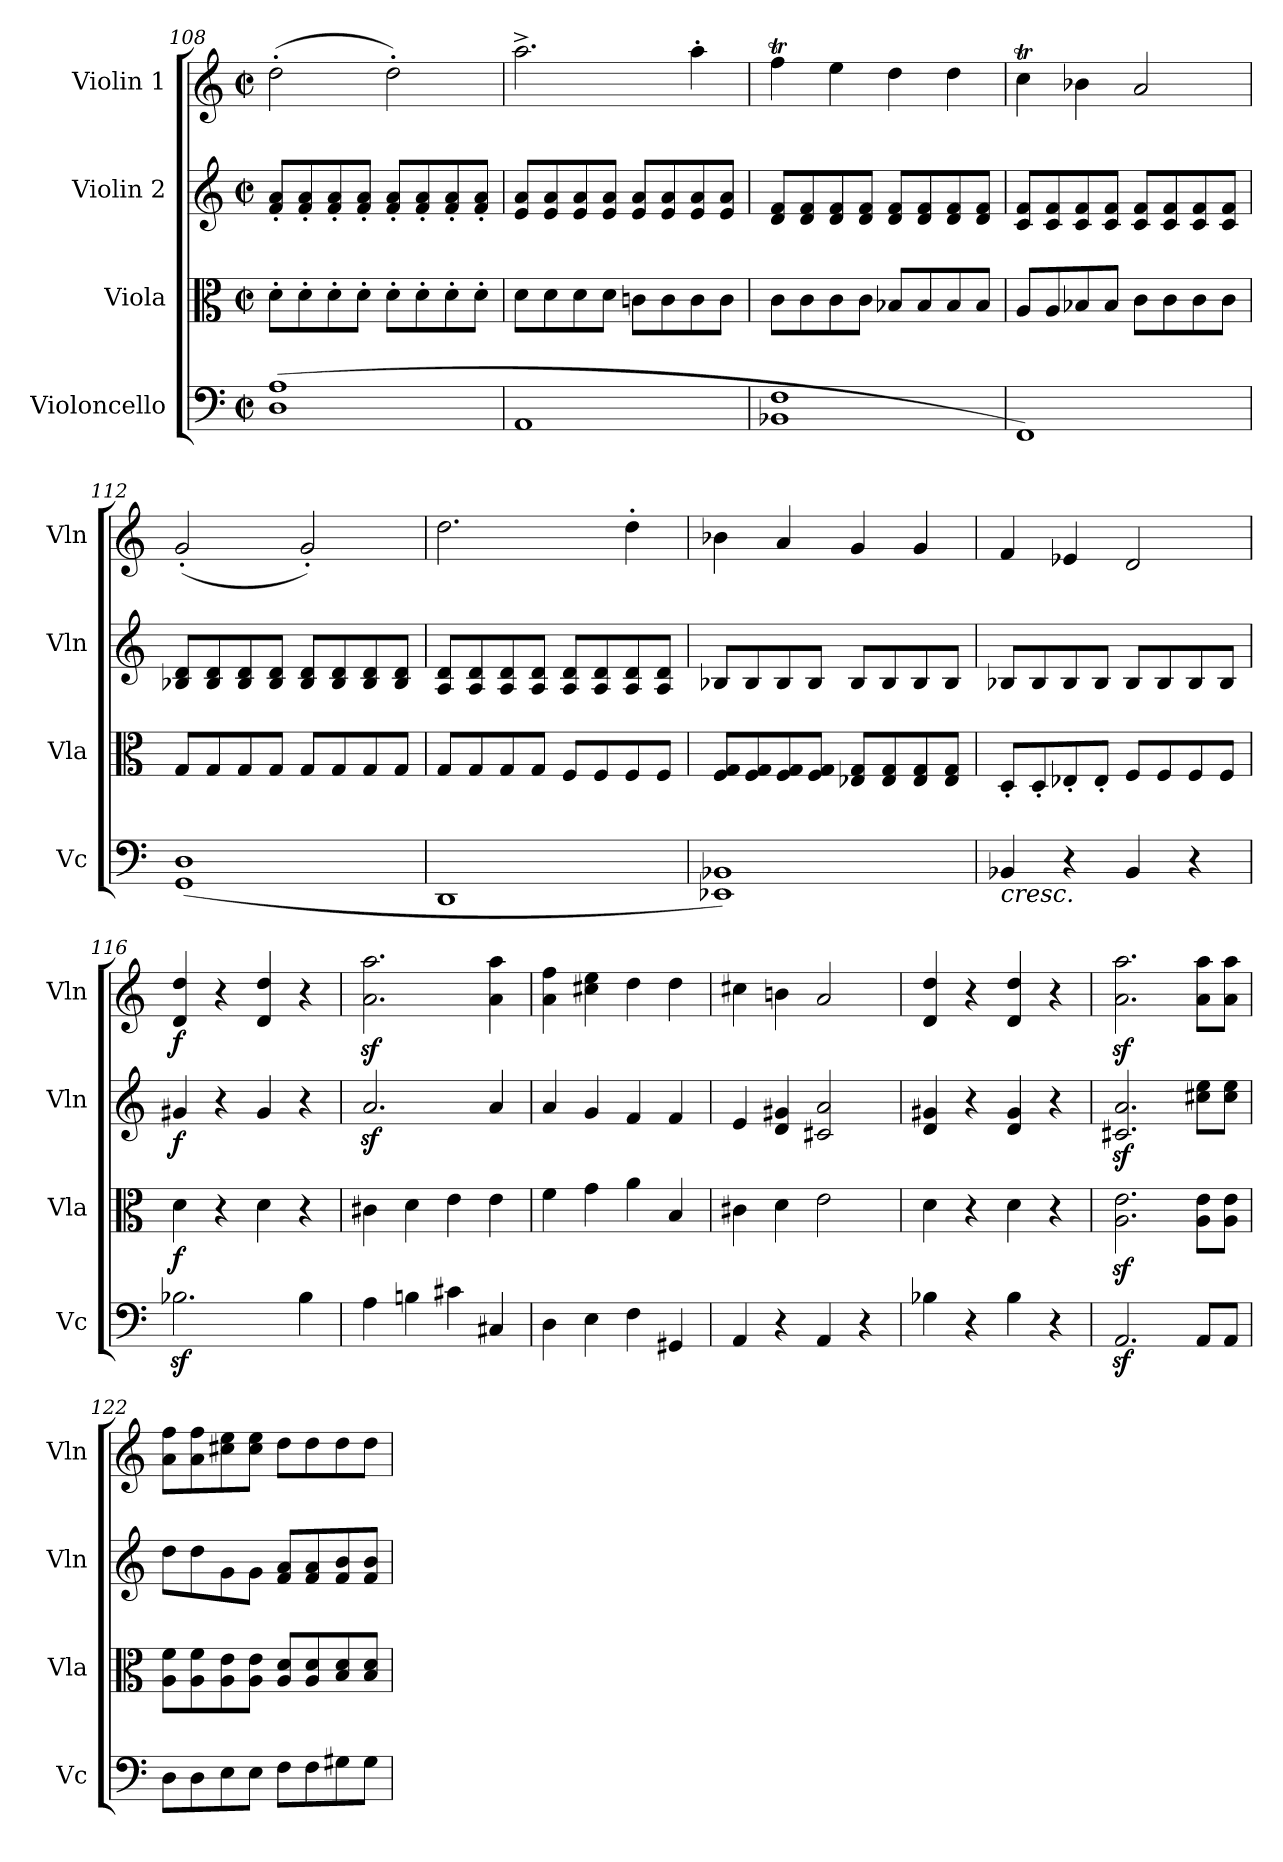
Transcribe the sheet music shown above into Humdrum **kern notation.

**kern	**kern	**dynam	**kern	**dynam	**kern	**dynam
*part4	*part3	*part3	*part2	*part2	*part1	*part1
*staff4	*staff3	*staff3	*staff2	*staff2	*staff1	*staff1
*I"Violoncello	*I"Viola	*	*I"Violin 2	*	*I"Violin 1	*
*I'Vc	*I'Vla	*	*I'Vln	*	*I'Vln	*
*clefF4	*clefC3	*	*clefG2	*	*clefG2	*
*k[]	*k[]	*	*k[]	*	*k[]	*
*M2/2	*M2/2	*	*M2/2	*	*M2/2	*
*met(c|)	*met(c|)	*	*met(c|)	*	*met(c|)	*
=108	=108	=108	=108	=108	=108	=108
(<1D 1A	8d'\L	.	8f/' 8a/'L	.	(2dd'\	.
.	8d'\	.	8f/' 8a/'	.	.	.
.	8d'\	.	8f/' 8a/'	.	.	.
.	8d'\J	.	8f/' 8a/'J	.	.	.
.	8d'\L	.	8f/' 8a/'L	.	2dd'\)	.
.	8d'\	.	8f/' 8a/'	.	.	.
.	8d'\	.	8f/' 8a/'	.	.	.
.	8d'\J	.	8f/' 8a/'J	.	.	.
!!LO:LB:g=z
=109	=109	=109	=109	=109	=109	=109
1AA	8d\L	.	8e/ 8a/L	.	2.aa^\	.
.	8d\	.	8e/ 8a/	.	.	.
.	8d\	.	8e/ 8a/	.	.	.
.	8d\J	.	8e/ 8a/J	.	.	.
.	8cn\L	.	8e/ 8a/L	.	.	.
.	8c\	.	8e/ 8a/	.	.	.
.	8c\	.	8e/ 8a/	.	4aa'\	.
.	8c\J	.	8e/ 8a/J	.	.	.
=110	=110	=110	=110	=110	=110	=110
1BB-X 1F	8c\L	.	8d/ 8f/L	.	4ffT\	.
.	8c\	.	8d/ 8f/	.	.	.
.	8c\	.	8d/ 8f/	.	4ee\	.
.	8c\J	.	8d/ 8f/J	.	.	.
.	8B-X/L	.	8d/ 8f/L	.	4dd\	.
.	8B-/	.	8d/ 8f/	.	.	.
.	8B-/	.	8d/ 8f/	.	4dd\	.
.	8B-/J	.	8d/ 8f/J	.	.	.
=111	=111	=111	=111	=111	=111	=111
1FF)	8A/L	.	8c/ 8f/L	.	4ccT\	.
.	8A/	.	8c/ 8f/	.	.	.
.	8B-X/	.	8c/ 8f/	.	4b-X\	.
.	8B-/J	.	8c/ 8f/J	.	.	.
.	8c\L	.	8c/ 8f/L	.	2a/	.
.	8c\	.	8c/ 8f/	.	.	.
.	8c\	.	8c/ 8f/	.	.	.
.	8c\J	.	8c/ 8f/J	.	.	.
!!LO:PB:g=z
=112	=112	=112	=112	=112	=112	=112
(<1GG 1D	8G/L	.	8B-X/ 8d/L	.	(2g'/	.
.	8G/	.	8B-/ 8d/	.	.	.
.	8G/	.	8B-/ 8d/	.	.	.
.	8G/J	.	8B-/ 8d/J	.	.	.
.	8G/L	.	8B-/ 8d/L	.	2g'/)	.
.	8G/	.	8B-/ 8d/	.	.	.
.	8G/	.	8B-/ 8d/	.	.	.
.	8G/J	.	8B-/ 8d/J	.	.	.
=113	=113	=113	=113	=113	=113	=113
1DD	8G/L	.	8A/ 8d/L	.	2.dd\	.
.	8G/	.	8A/ 8d/	.	.	.
.	8G/	.	8A/ 8d/	.	.	.
.	8G/J	.	8A/ 8d/J	.	.	.
.	8F/L	.	8A/ 8d/L	.	.	.
.	8F/	.	8A/ 8d/	.	.	.
.	8F/	.	8A/ 8d/	.	4dd'\	.
.	8F/J	.	8A/ 8d/J	.	.	.
=114	=114	=114	=114	=114	=114	=114
1EE-X 1BB-X)	8F/ 8G/L	.	8B-X/L	.	4b-X\	.
.	8F/ 8G/	.	8B-/	.	.	.
.	8F/ 8G/	.	8B-/	.	4a/	.
.	8F/ 8G/J	.	8B-/J	.	.	.
.	8E-X/ 8G/L	.	8B-/L	.	4g/	.
.	8E-/ 8G/	.	8B-/	.	.	.
.	8E-/ 8G/	.	8B-/	.	4g/	.
.	8E-/ 8G/J	.	8B-/J	.	.	.
=115	=115	=115	=115	=115	=115	=115
!LO:TX:b:i:t=cresc.	!	!	!	!	!	!
4BB-X/	8D'/L	.	8B-X/L	.	4f/	.
.	8D'/	.	8B-/	.	.	.
4r	8E-X'/	.	8B-/	.	4e-X/	.
.	8E-'/J	.	8B-/J	.	.	.
4BB-/	8F/L	.	8B-/L	.	2d/	.
.	8F/	.	8B-/	.	.	.
4r	8F/	.	8B-/	.	.	.
.	8F/J	.	8B-/J	.	.	.
=116	=116	=116	=116	=116	=116	=116
!	!	!LO:DY:b	!	!LO:DY:b	!	!LO:DY:b
2.B-Xz<\	4d\	f	4g#X/	f	4d/ 4dd/	f
.	4r	.	4r	.	4r	.
.	4d\	.	4g#/	.	4d/ 4dd/	.
4B-\	4r	.	4r	.	4r	.
=117	=117	=117	=117	=117	=117	=117
4A\	4c#X\	.	2.az</	.	2.a\z< 2.aa\z<	.
4Bn\	4d\	.	.	.	.	.
4c#X\	4e\	.	.	.	.	.
4C#X/	4e\	.	4a/	.	4a\ 4aa\	.
=118	=118	=118	=118	=118	=118	=118
4D\	4f\	.	4a/	.	4a\ 4ff\	.
4E\	4g\	.	4g/	.	4cc#X\ 4ee\	.
4F\	4a\	.	4f/	.	4dd\	.
4GG#X/	4B/	.	4f/	.	4dd\	.
!!LO:LB:g=z
=119	=119	=119	=119	=119	=119	=119
4AA/	4c#X\	.	4e/	.	4cc#X\	.
4r	4d\	.	4d/ 4g#X/	.	4bn\	.
4AA/	2e\	.	2c#X/ 2a/	.	2a/	.
4r	.	.	.	.	.	.
=120	=120	=120	=120	=120	=120	=120
4B-X\	4d\	.	4d/ 4g#X/	.	4d/ 4dd/	.
4r	4r	.	4r	.	4r	.
4B-\	4d\	.	4d/ 4g#/	.	4d/ 4dd/	.
4r	4r	.	4r	.	4r	.
=121	=121	=121	=121	=121	=121	=121
2.AAz</	2.A\z< 2.e\z<	.	2.c#X/z< 2.a/z<	.	2.a\z< 2.aa\z<	.
8AA/L	8A\ 8e\L	.	8cc#X\ 8ee\L	.	8a\ 8aa\L	.
8AA/J	8A\ 8e\J	.	8cc#\ 8ee\J	.	8a\ 8aa\J	.
!!LO:LB:g=z
=122	=122	=122	=122	=122	=122	=122
8D\L	8A\ 8f\L	.	8dd\L	.	8a\ 8ff\L	.
8D\	8A\ 8f\	.	8dd\	.	8a\ 8ff\	.
8E\	8A\ 8e\	.	8g\	.	8cc#X\ 8ee\	.
8E\J	8A\ 8e\J	.	8g\J	.	8cc#\ 8ee\J	.
8F\L	8A/ 8d/L	.	8f/ 8a/L	.	8dd\L	.
8F\	8A/ 8d/	.	8f/ 8a/	.	8dd\	.
8G#X\	8B/ 8d/	.	8f/ 8b/	.	8dd\	.
8G#\J	8B/ 8d/J	.	8f/ 8b/J	.	8dd\J	.
=	=	=	=	=	=	=
*-	*-	*-	*-	*-	*-	*-
